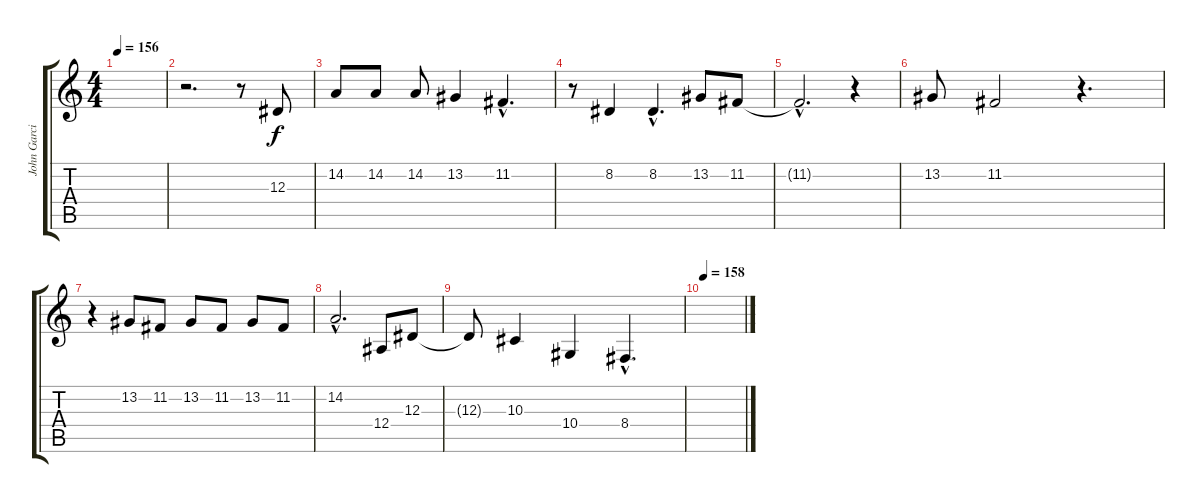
\track ("John Garcia (Vocals)" "John Garci") {instrument flute}
\staff {score tabs}
\tuning (C4 G3 Eb3 Bb2 F2 C2) {hide}
\ts (4 4)
\tempo 156
\clef g2
\ks c
|
r.2{d} r.8 12.3.8 |
14.2.8 14.2.8 14.2.8 13.2.4 11.2{hac}.4{d} |
r.8 8.2.4 8.2{hac}.4{d} 13.2.8 11.2.8 |
11.2{hac t}.2{d} r.4 |
13.2.8 11.2.2 r.4{d} |
r.4 13.2.8 11.2.8 13.2.8 11.2.8 13.2.8 11.2.8 |
14.2{hac}.2{d} 12.4.8 12.3.8 |
12.3{t}.8 10.3.4 10.4.4 8.4{hac}.4{d} |
\tempo 158
